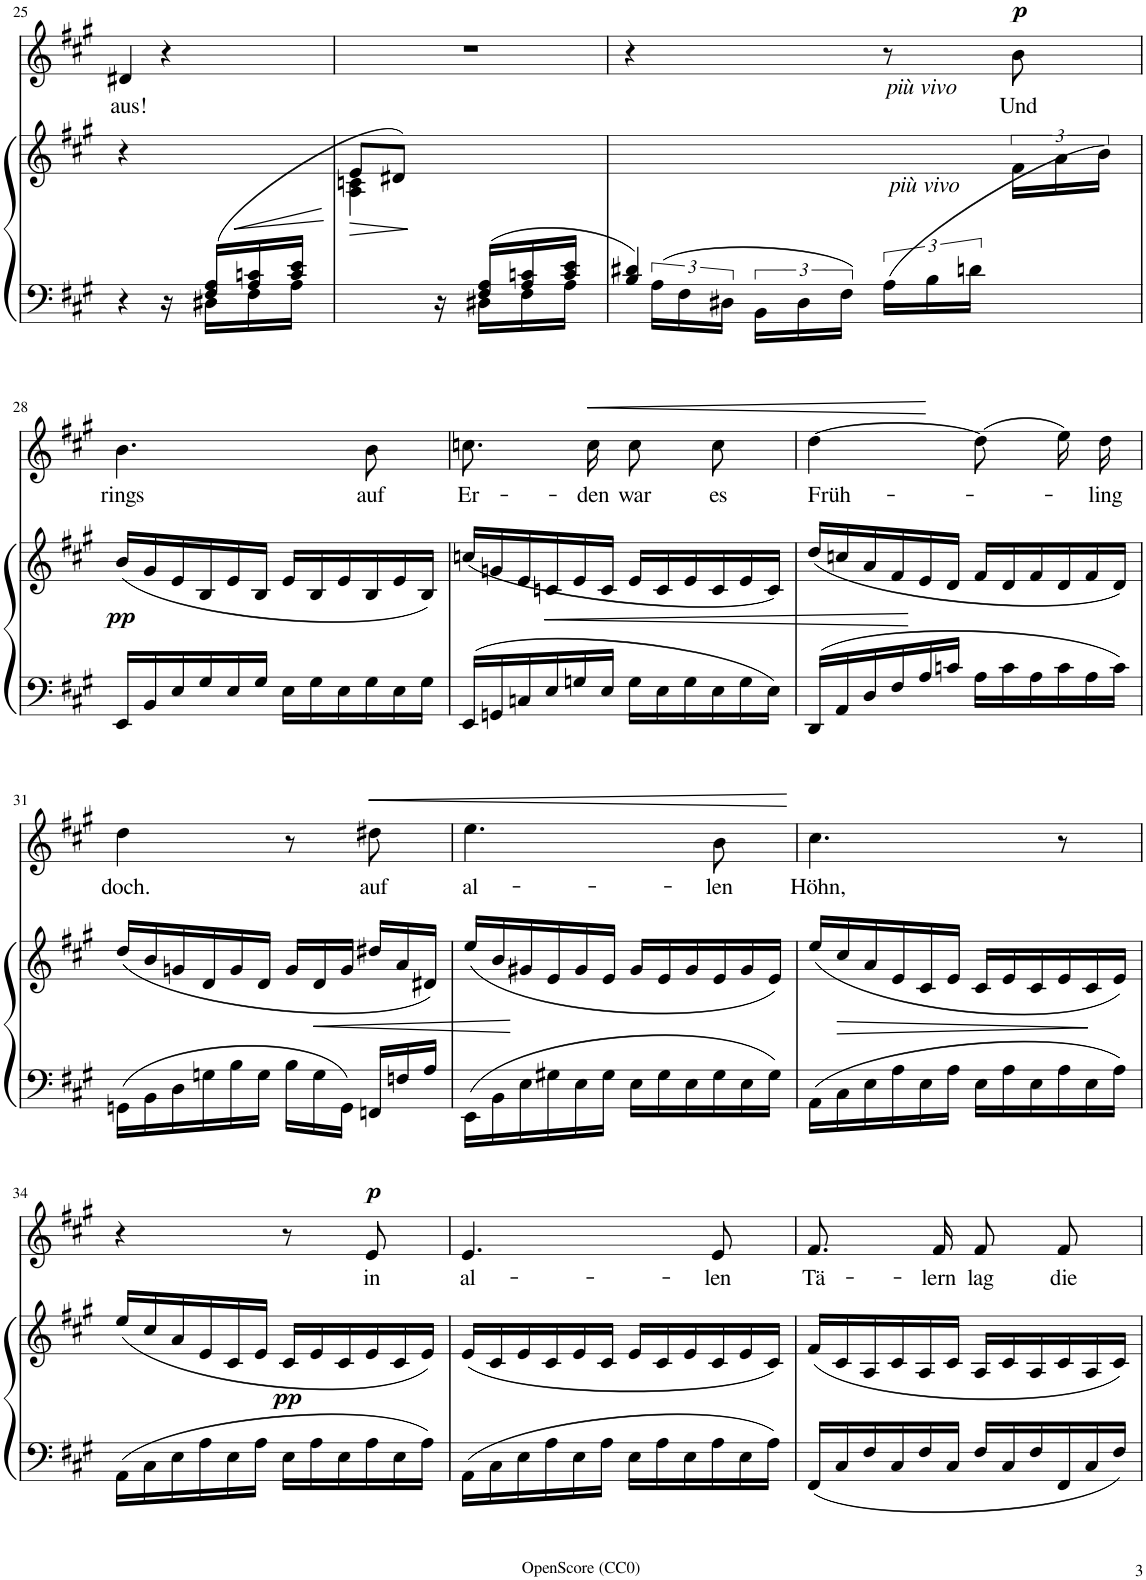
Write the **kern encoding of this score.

**kern	**kern	**dynam	**kern	**text	**dynam
*part2	*part2	*part2	*part1	*part1	*part1
*staff3	*staff2	*staff2/3	*staff1	*staff1	*staff1
*I"Piano	*	*	*I"Voice Gesang	*	*
*I'Pno	*	*	*	*	*
!!LO:PB:g=z
*clefF4	*clefG2	*	*clefG2	*	*
*k[f#c#g#]	*k[f#c#g#]	*	*k[f#c#g#]	*	*
*M2/4	*M2/4	*	*M2/4	*	*
=25	=25	=25	=25	=25	=25
*^	*	*	*	*	*
!	!	!	!	!	!LO:LY:b	!
16ryy	4r	4r	.	4d#X/	aus!	.
.	16r	16ryy	.	4r	.	.
(>16F#/ 16A/LL	16D#X\LL	8.ryy	.	.	.	.
16A/ 16cn/	16F#\	.	.	.	.	.
16c/ 16e/JJ	16A\JJ	.	.	.	.	.
=26	=26	=26	=26	=26	=26	=26
!	!	!	!LO:HP:b	!	!	!
*	*	*^	*	*	*	*
16ryy	4ryy	8e/L	4A\ 4cn\	>	2r	.	.
.	.	8d#X/J)	.	]	.	.	.
.	16r	16ryy	8.ryy	.	.	.	.
16F#/ 16A/LL	16D#X\LL	8.ryy	.	.	.	.	.
16A/ 16cn/	16F#\	.	.	.	.	.	.
16c/ 16e/JJ	16A\JJ	.	16ryy	.	.	.	.
=27	=27	=27	=27	=27	=27	=27	=27
4B/ 4d#X/	24A\LL	4ryy	4.ryy	.	4r	.	.
.	24F#\	.	.	.	.	.	.
.	24D#X\JJ	.	.	.	.	.	.
.	24BB\LL	.	.	.	.	.	.
.	24D#\	.	.	.	.	.	.
.	24F#\JJ	.	.	.	.	.	.
!	!	!	!	!	!LO:TX:b:i:t=più vivo	!	!
!	!	!LO:TX:b:i:t=più vivo	!	!	!	!	!
8ryy	(24A\LL	4ryy	.	.	8r	.	.
.	24B\	.	.	.	.	.	.
.	24dn\JJ	.	.	.	.	.	.
!	!	!	!	!	!	!LO:LY:b	!LO:DY:a
8ryy	8ryy	.	24f#\LL	.	8b\	Und	p
.	.	.	24a\	.	.	.	.
.	.	.	24b\JJ)	.	.	.	.
*v	*v	*	*	*	*	*	*
!!LO:LB:g=z
=28	=28	=28	=28	=28	=28	=28
!	!	!	!LO:DY:b	!	!LO:LY:b	!
*	*v	*v	*	*	*	*
24EE/LL	(24b/LL	pp	4.b\	rings	.
24BB/	24g#/	.	.	.	.
24E/	24e/	.	.	.	.
24G#/	24B/	.	.	.	.
24E/	24e/	.	.	.	.
24G#/JJ	24B/JJ	.	.	.	.
24E\LL	24e/LL	.	.	.	.
24G#\	24B/	.	.	.	.
24E\	24e/	.	.	.	.
!	!	!	!	!LO:LY:b	!
24G#\	24B/	.	8b\	auf	.
24E\	24e/	.	.	.	.
24G#\JJ	24B/JJ)	.	.	.	.
=29	=29	=29	=29	=29	=29
!	!	!	!	!LO:LY:b	!
24EE/LL	(24ccn/LL	.	8.ccn\L	Er-	.
24GGn/	24gn/	.	.	.	.
24Cn/	24e/	.	.	.	.
!	!	!LO:HP:b	!	!	!
24E/	24cn/	<	.	.	.
24Gn/	24e/	.	.	.	.
!	!	!	!	!LO:LY:b	!LO:HP:b
.	.	.	16cc\Jk	-den	<
24E/JJ	24c/JJ	.	.	.	.
!	!	!	!	!LO:LY:b	!
24G\LL	24e/LL	.	8cc\L	war	.
24E\	24c/	.	.	.	.
24G\	24e/	.	.	.	.
!	!	!	!	!LO:LY:b	!
24E\	24c/	.	8cc\J	es	.
24G\	24e/	.	.	.	.
24E\JJ	24c/JJ)	.	.	.	.
=30	=30	=30	=30	=30	=30
!	!	!	!	!LO:LY:b	!
24DD/LL	(24dd/LL	.	[4dd\	Früh-	.
24AA/	24ccn/	.	.	.	.
24D/	24a/	.	.	.	.
24F#/	24f#/	.	.	.	.
24A/	24e/	[	.	.	.
24cn/JJ	24d/JJ	.	.	.	.
24A\LL	24f#/LL	.	(8dd\L]	.	[
24c\	24d/	.	.	.	.
24A\	24f#/	.	.	.	.
24c\	24d/	.	16ee\L)	.	.
24A\	24f#/	.	.	.	.
!	!	!	!	!LO:LY:b	!
.	.	.	16dd\JJ	-ling	.
24c\JJ	24d/JJ)	.	.	.	.
!!LO:LB:g=z
=31	=31	=31	=31	=31	=31
!	!	!	!	!LO:LY:b	!
24GGn\LL	(24dd/LL	.	4dd\	doch.	.
24BB\	24b/	.	.	.	.
24D\	24gn/	.	.	.	.
24Gn\	24d/	.	.	.	.
24B\	24g/	.	.	.	.
24G\JJ	24d/JJ	.	.	.	.
*Xbrackettup	*Xbrackettup	*	*	*	*
24B\LL	24g/LL	.	8r	.	.
!	!	!LO:HP:b	!	!	!
24G\	24d/	<	.	.	.
24GG\JJ	24g/JJ	.	.	.	.
!	!	!	!	!LO:LY:b	!LO:HP:b
24FFn/LL	24dd#X/LL	.	8dd#X\	auf	<
24Fn/	24a/	.	.	.	.
24A/JJ	24d#X/JJ)	.	.	.	.
=32	=32	=32	=32	=32	=32
*brackettup	*brackettup	*	*	*	*
!	!	!	!	!LO:LY:b	!
24EE\LL	(24ee/LL	.	4.ee\	al-	.
24BB\	24b/	.	.	.	.
24E\	24g#X/	[	.	.	.
24G#X\	24e/	.	.	.	.
24E\	24g#/	.	.	.	.
24G#\JJ	24e/JJ	.	.	.	.
24E\LL	24g#/LL	.	.	.	.
24G#\	24e/	.	.	.	.
24E\	24g#/	.	.	.	.
!	!	!	!	!LO:LY:b	!
24G#\	24e/	.	8b\	-len	.
24E\	24g#/	.	.	.	.
24G#\JJ	24e/JJ)	.	.	.	.
.	.	.	.	.	[
=33	=33	=33	=33	=33	=33
!	!	!	!	!LO:LY:b	!
24AA\LL	(24ee/LL	.	4.cc#\	Höhn,	.
!	!	!LO:HP:b	!	!	!
24C#\	24cc#/	>	.	.	.
24E\	24a/	.	.	.	.
24A\	24e/	.	.	.	.
24E\	24c#/	.	.	.	.
24A\JJ	24e/JJ	.	.	.	.
24E\LL	24c#/LL	.	.	.	.
24A\	24e/	.	.	.	.
24E\	24c#/	.	.	.	.
24A\	24e/	.	8r	.	.
24E\	24c#/	]	.	.	.
24A\JJ	24e/JJ)	.	.	.	.
!!LO:LB:g=z
=34	=34	=34	=34	=34	=34
24AA\LL	(24ee/LL	.	4r	.	.
24C#\	24cc#/	.	.	.	.
24E\	24a/	.	.	.	.
24A\	24e/	.	.	.	.
24E\	24c#/	.	.	.	.
24A\JJ	24e/JJ	.	.	.	.
!	!	!LO:DY:b	!	!	!
24E\LL	24c#/LL	pp	8r	.	.
24A\	24e/	.	.	.	.
24E\	24c#/	.	.	.	.
!	!	!	!	!LO:LY:b	!LO:DY:a
24A\	24e/	.	8e/	in	p
24E\	24c#/	.	.	.	.
24A\JJ	24e/JJ)	.	.	.	.
=35	=35	=35	=35	=35	=35
!	!	!	!	!LO:LY:b	!
24AA\LL	(24e/LL	.	4.e/	al-	.
24C#\	24c#/	.	.	.	.
24E\	24e/	.	.	.	.
24A\	24c#/	.	.	.	.
24E\	24e/	.	.	.	.
24A\JJ	24c#/JJ	.	.	.	.
24E\LL	24e/LL	.	.	.	.
24A\	24c#/	.	.	.	.
24E\	24e/	.	.	.	.
!	!	!	!	!LO:LY:b	!
24A\	24c#/	.	8e/	-len	.
24E\	24e/	.	.	.	.
24A\JJ	24c#/JJ)	.	.	.	.
=36	=36	=36	=36	=36	=36
!	!	!	!	!LO:LY:b	!
24FF#/LL	(24f#/LL	.	8.f#/L	Tä-	.
24C#/	24c#/	.	.	.	.
24F#/	24A/	.	.	.	.
24C#/	24c#/	.	.	.	.
24F#/	24A/	.	.	.	.
!	!	!	!	!LO:LY:b	!
.	.	.	16f#/Jk	-lern	.
24C#/JJ	24c#/JJ	.	.	.	.
!	!	!	!	!LO:LY:b	!
24F#/LL	24A/LL	.	8f#/L	lag	.
24C#/	24c#/	.	.	.	.
24F#/	24A/	.	.	.	.
!	!	!	!	!LO:LY:b	!
24FF#/	24c#/	.	8f#/J	die	.
24C#/	24A/	.	.	.	.
24F#/JJ	24c#/JJ)	.	.	.	.
=	=	=	=	=	=
*-	*-	*-	*-	*-	*-
